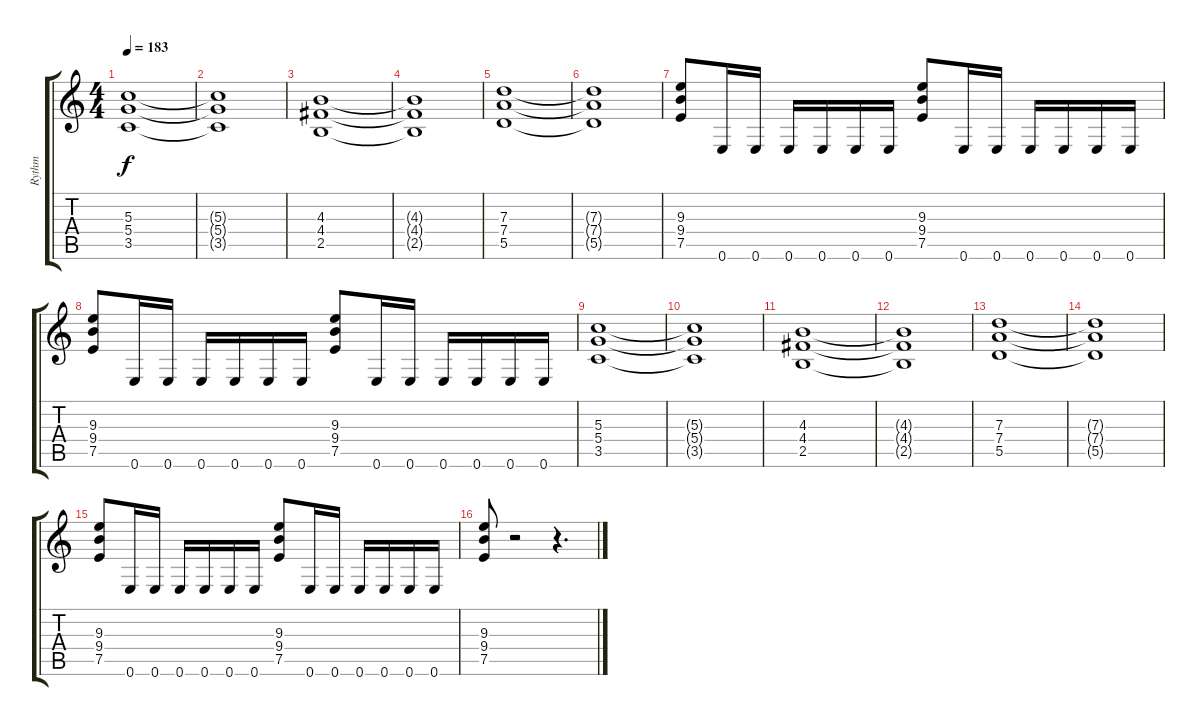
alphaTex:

\track ("Rythm " "Rythm ") {instrument distortionguitar}
\staff {score tabs}
\tuning (E4 B3 G3 D3 A2 E2) {hide}
\ts (4 4)
\tempo 183
\clef g2
\ks c
(5.3 5.4 3.5).1{dy f} |
(5.3{t} 5.4{t} 3.5{t}).1 |
(4.3 4.4 2.5).1 |
(4.3{t} 4.4{t} 2.5{t}).1 |
(7.3 7.4 5.5).1 |
(7.3{t} 7.4{t} 5.5{t}).1 |
(9.3 9.4 7.5).8 0.6.16 0.6.16 0.6.16 0.6.16 0.6.16 0.6.16 (9.3 9.4 7.5).8 0.6.16 0.6.16 0.6.16 0.6.16 0.6.16 0.6.16 |
(9.3 9.4 7.5).8 0.6.16 0.6.16 0.6.16 0.6.16 0.6.16 0.6.16 (9.3 9.4 7.5).8 0.6.16 0.6.16 0.6.16 0.6.16 0.6.16 0.6.16 |
(5.3 5.4 3.5).1 |
(5.3{t} 5.4{t} 3.5{t}).1 |
(4.3 4.4 2.5).1 |
(4.3{t} 4.4{t} 2.5{t}).1 |
(7.3 7.4 5.5).1 |
(7.3{t} 7.4{t} 5.5{t}).1 |
(9.3 9.4 7.5).8 0.6.16 0.6.16 0.6.16 0.6.16 0.6.16 0.6.16 (9.3 9.4 7.5).8 0.6.16 0.6.16 0.6.16 0.6.16 0.6.16 0.6.16 |
(9.3 9.4 7.5).8 r.2 r.4{d}
